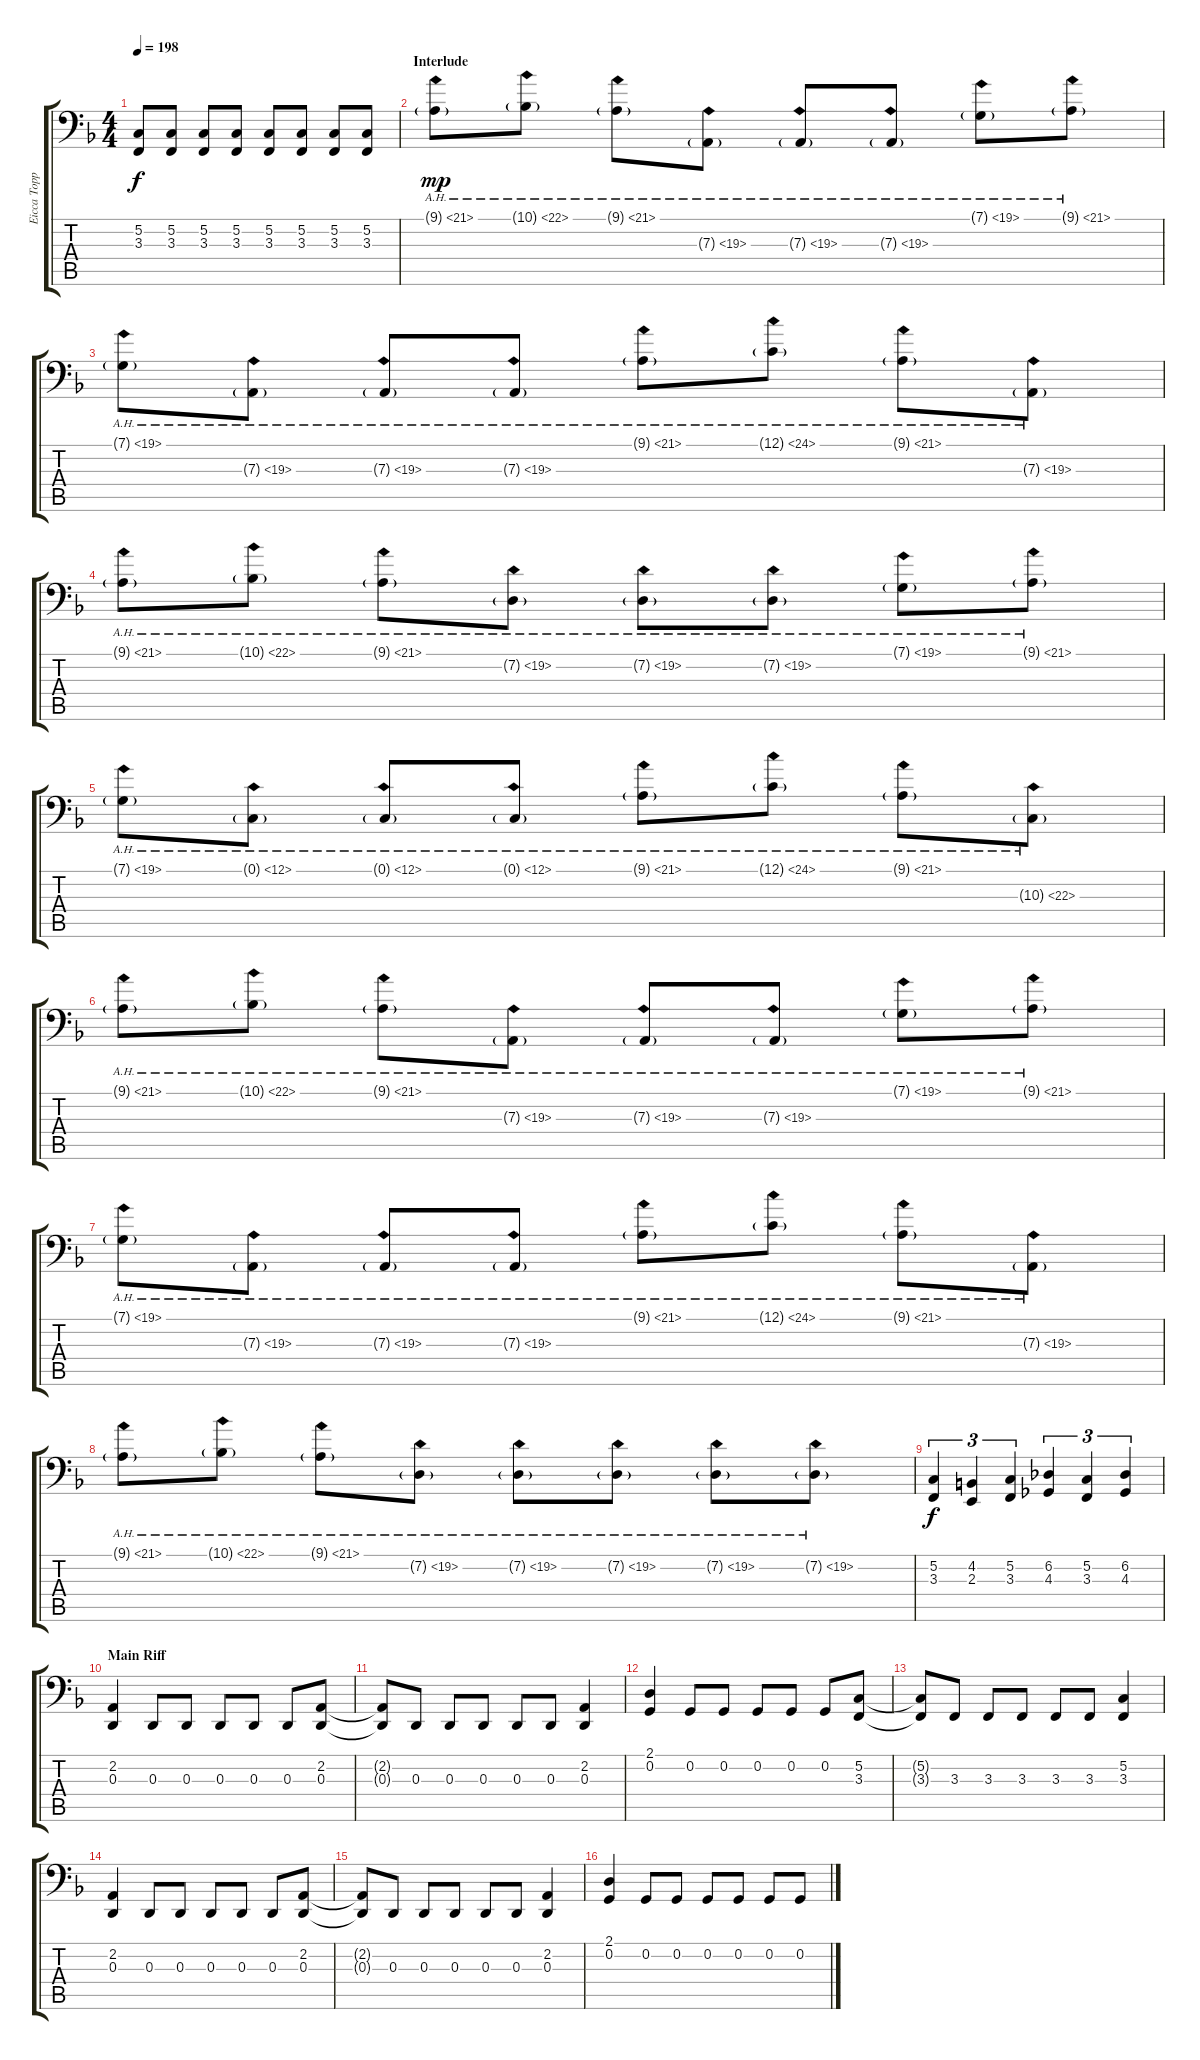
\track ("Eicca Toppinen - Rhythm Cello" "Eicca Topp") {instrument cello}
\staff {score tabs}
\tuning (C3 G2 D2 A1 E1 B0) {hide}
\ts (4 4)
\tempo 198
\clef f4
\ks f
(5.2 3.3).8{dy f} (5.2 3.3).8 (5.2 3.3).8 (5.2 3.3).8 (5.2 3.3).8 (5.2 3.3).8 (5.2 3.3).8 (5.2 3.3).8 |
\section ("" "Interlude")
9.1{ah 12 g}.8{dy mp instrument lead5charang} 10.1{ah 12 g}.8 9.1{ah 12 g}.8 7.3{ah 12 g}.8 7.3{ah 12 g}.8 7.3{ah 12 g}.8 7.1{ah 12 g}.8 9.1{ah 12 g}.8 |
7.1{ah 12 g}.8 7.3{ah 12 g}.8 7.3{ah 12 g}.8 7.3{ah 12 g}.8 9.1{ah 12 g}.8 12.1{ah 12 g}.8 9.1{ah 12 g}.8 7.3{ah 12 g}.8 |
9.1{ah 12 g}.8 10.1{ah 12 g}.8 9.1{ah 12 g}.8 7.2{ah 12 g}.8 7.2{ah 12 g}.8 7.2{ah 12 g}.8 7.1{ah 12 g}.8 9.1{ah 12 g}.8 |
7.1{ah 12 g}.8 0.1{ah 12 g}.8 0.1{ah 12 g}.8 0.1{ah 12 g}.8 9.1{ah 12 g}.8 12.1{ah 12 g}.8 9.1{ah 12 g}.8 10.3{ah 12 g}.8 |
9.1{ah 12 g}.8 10.1{ah 12 g}.8 9.1{ah 12 g}.8 7.3{ah 12 g}.8 7.3{ah 12 g}.8 7.3{ah 12 g}.8 7.1{ah 12 g}.8 9.1{ah 12 g}.8 |
7.1{ah 12 g}.8 7.3{ah 12 g}.8 7.3{ah 12 g}.8 7.3{ah 12 g}.8 9.1{ah 12 g}.8 12.1{ah 12 g}.8 9.1{ah 12 g}.8 7.3{ah 12 g}.8 |
9.1{ah 12 g}.8 10.1{ah 12 g}.8 9.1{ah 12 g}.8 7.2{ah 12 g}.8 7.2{ah 12 g}.8 7.2{ah 12 g}.8 7.2{ah 12 g}.8 7.2{ah 12 g}.8 |
(5.2 3.3).4{tu (3 2) dy f instrument cello} (4.2 2.3).4{tu (3 2)} (5.2 3.3).4{tu (3 2)} (6.2 4.3).4{tu (3 2)} (5.2 3.3).4{tu (3 2)} (6.2 4.3).4{tu (3 2)} |
\section ("" "Main Riff")
(2.2 0.3).4 0.3.8 0.3.8 0.3.8 0.3.8 0.3.8 (2.2 0.3).8 |
(2.2{t} 0.3{t}).8 0.3.8 0.3.8 0.3.8 0.3.8 0.3.8 (2.2 0.3).4 |
(2.1 0.2).4 0.2.8 0.2.8 0.2.8 0.2.8 0.2.8 (5.2 3.3).8 |
(5.2{t} 3.3{t}).8 3.3.8 3.3.8 3.3.8 3.3.8 3.3.8 (5.2 3.3).4 |
(2.2 0.3).4 0.3.8 0.3.8 0.3.8 0.3.8 0.3.8 (2.2 0.3).8 |
(2.2{t} 0.3{t}).8 0.3.8 0.3.8 0.3.8 0.3.8 0.3.8 (2.2 0.3).4 |
(2.1 0.2).4 0.2.8 0.2.8 0.2.8 0.2.8 0.2.8 0.2.8
